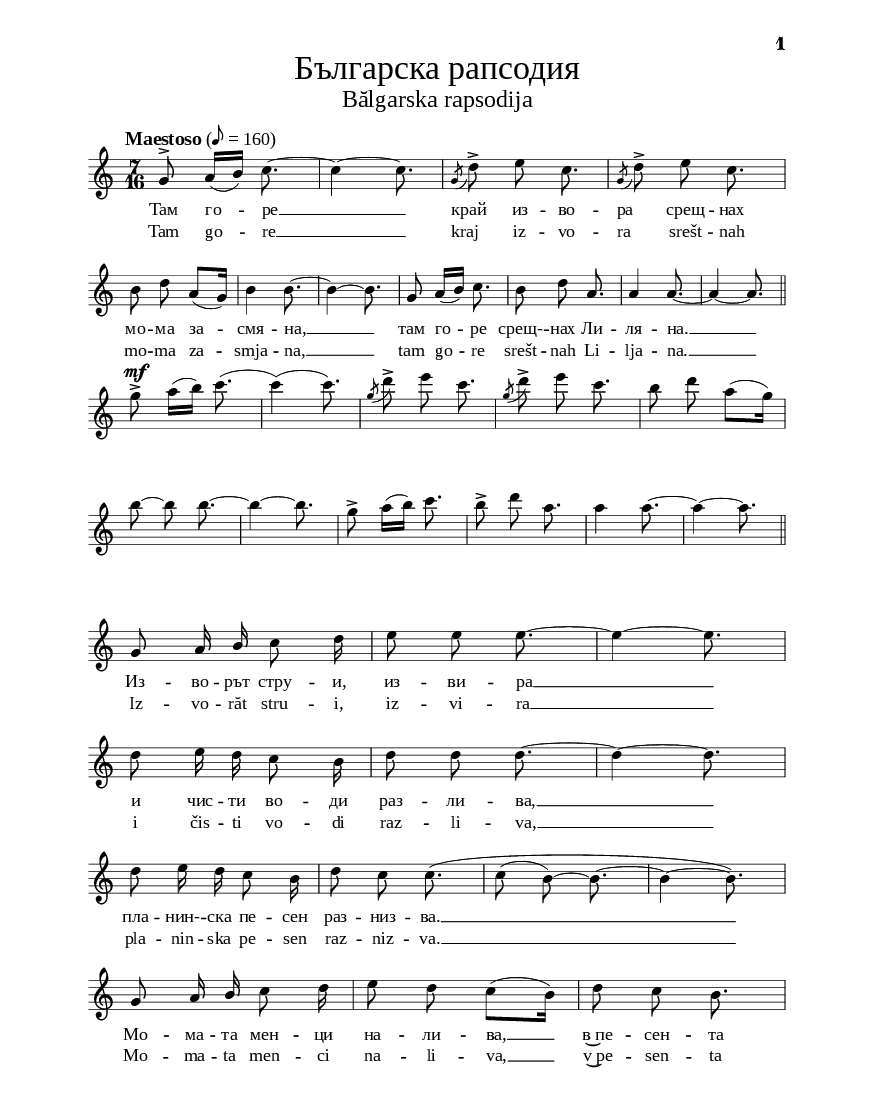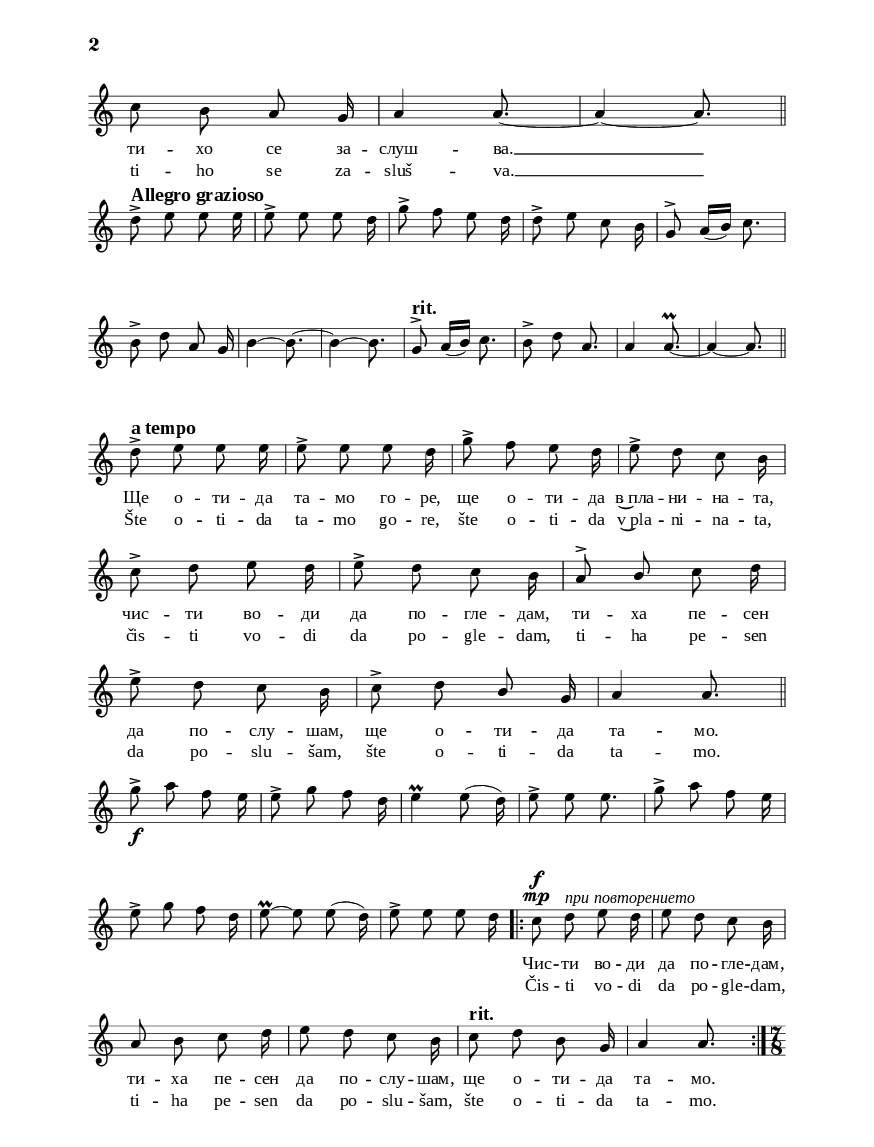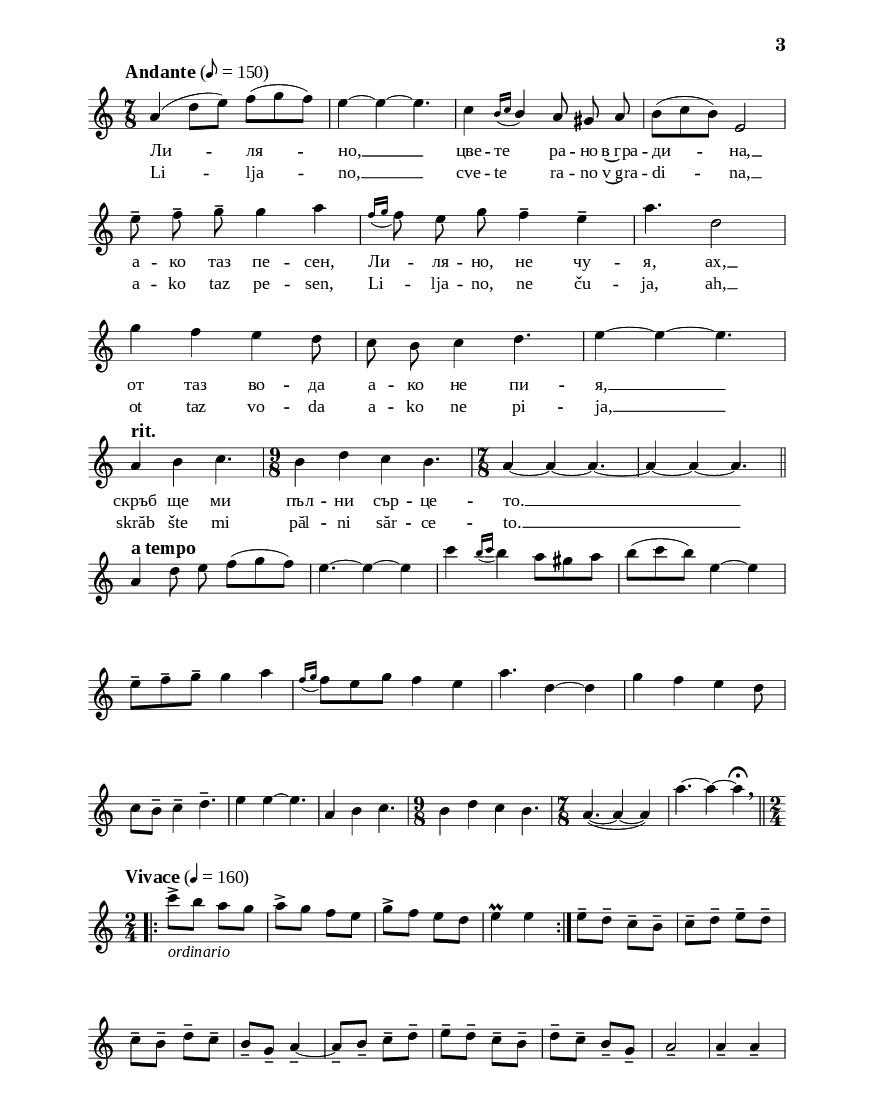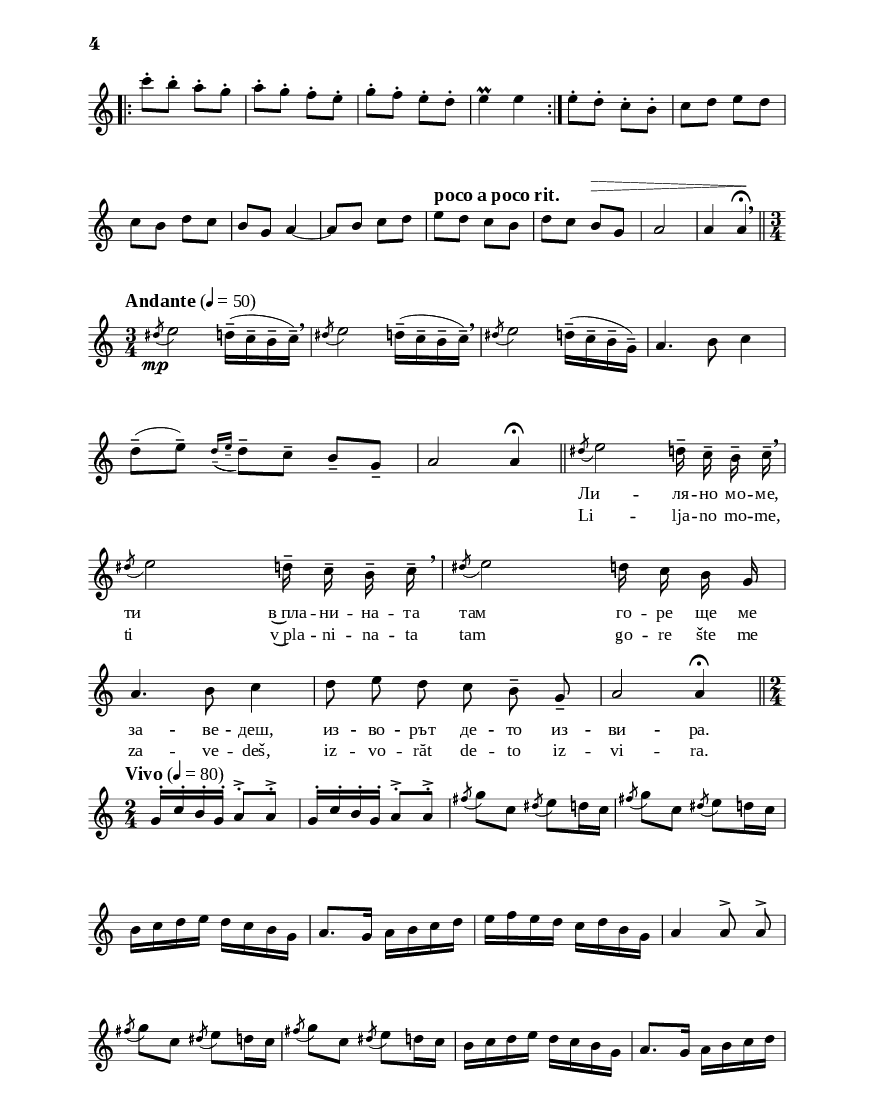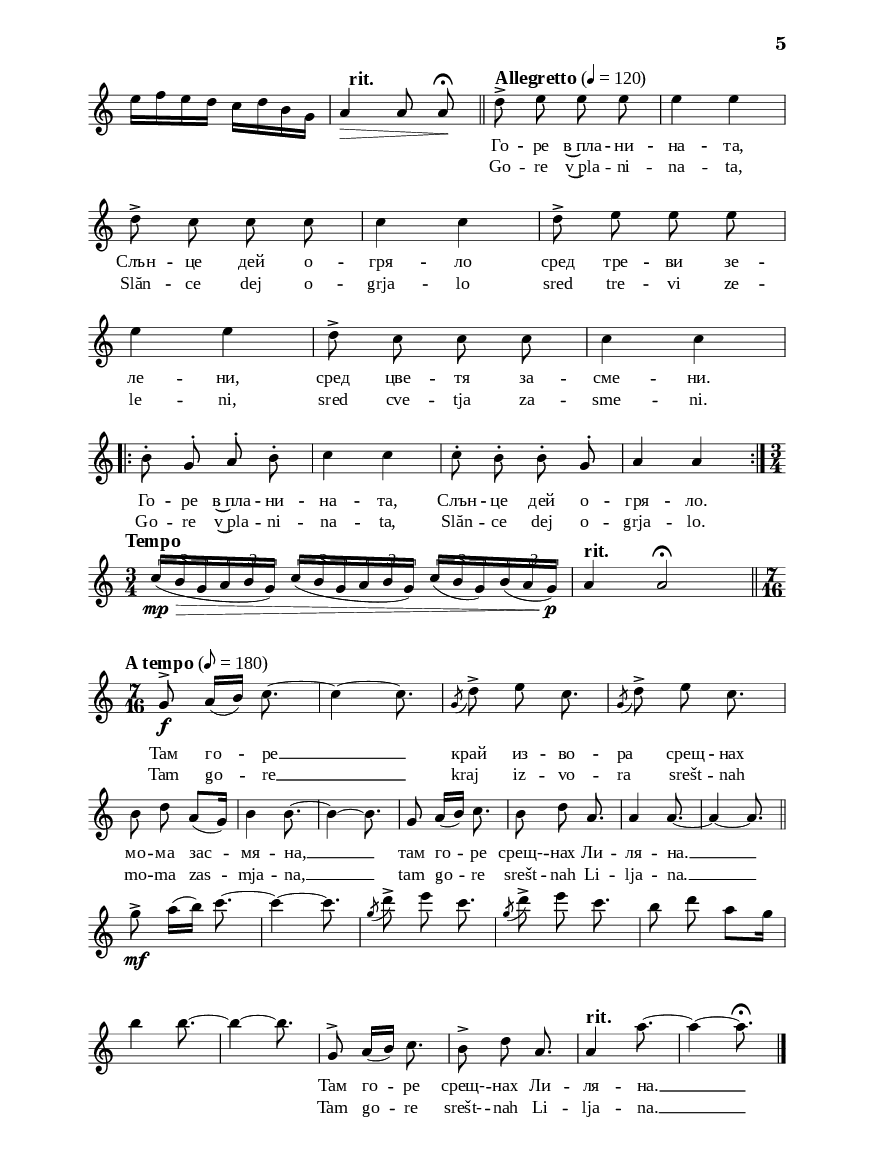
\version "2.24.3"

\include "include/globals.ily"

\bookpart {
  \label #'ref146
  \tocItem \markup "Българска рапсодия – Bălgarska rapsodija"
  \include "include/bookpart-paper.ily"
  \score {
    \include "include/score-layout.ily"

    \new Voice \relative c' {
      \clef treble
      \key c \major
      \time 7/16
      \tempoFunc "Maestoso" 8 "160"
      \autoBeamOff
      g'8^\accent a16([b]) c8. ~ | \noBreak
      c4 ~ c8. | \noBreak
      \acciaccatura {g8} d'^\accent e c8. | \noBreak
      \acciaccatura {g8} d'^\accent e c8. | \break
      b8 d a([g16]) | \noBreak

      b4 b8. ~| b4 ~ b8. | \noBreak
      g8 a16([b]) c8. | \noBreak
      b8 d a8. | \noBreak
      a4 a8. ~ | a4 ~ a8. | \bar "||" \break

      g'8\accent^\mf  a16[(b)] c8.( | \noBreak
      c4)(c8.) | \noBreak
      \acciaccatura {g8} d'8\accent e c8. | \noBreak
      \acciaccatura {g8} d'8\accent e c8. | \noBreak
      b8 d a([g16]) | \break
      b8 ~ b8 b8. ~ | \noBreak
      b4 ~ b8. | \noBreak
      g8 \accent a16 ([b]) c8. | \noBreak
      b8\accent d a8. | \noBreak
      a4 a8. ~ | \noBreak
      a4 ~ a8. | \bar "||" \break

      g,8 a16 \stemUp b \stemNeutral c8 d16 | \noBreak
      e8 e e8. ~ | \noBreak
      e4 ~ e8. | \break
      d8 e16 d16 c8 b16 | \noBreak
      d8 d d8. ~ | \noBreak

      d4 ~ d8. | \break

      d8 e16 d16 c8 b16 | \noBreak
      d8 c8  c8. \( |\noBreak
      c8( b) ~ b8. ~ | \noBreak
      b4 ~ b8. \) | \break
      g8 a16 \stemUp b \stemNeutral c8 d16 | \noBreak
      e8 d c8([b16]) | \noBreak

      d8 c b8. | \break
      c8 b a g16 | \noBreak
      a4 a8. ~| \noBreak
      a4 ~ a8. | \bar "||" \break
      \tempo "Allegro grazioso" d8^\accent e e e16 | \noBreak
      e8^\accent e e d16 | \noBreak

      g8^\accent f e d16 | \noBreak
      d8^\accent e c b16 | \noBreak
      g8^\accent a16([b]) c8. | \break
      b8^\accent d a g16 | \noBreak
      b4~ b8. ~ | \noBreak
      b4 ~ b8. | \noBreak
      \tempo "rit." g8^\accent a16([b]) c8. | \noBreak

      b8^\accent d a8. | \noBreak
      a4 a8.\prall ~ | \noBreak
      a4 ~ a8. | \bar "||" \break
      \tempo "a tempo" d8\accent e e e16 | \noBreak
      e8\accent e e d16 | \noBreak
      g8\accent f e d16 | \noBreak

      e8\accent d c b16 | \break
      c8\accent d e d16 | \noBreak
      e8\accent d c b16 | \noBreak
      a8^\accent \stemUp b \stemNeutral c d16 | \break

      e8\accent d c b16 | \noBreak
      c8\accent d \stemUp b \stemNeutral g16 | \noBreak
      a4 a8. | \bar "||"  \break
      g'8\f^\accent a f e16 | \noBreak
      e8^\accent g f d16 | \noBreak

      e4 \prall e8 (d16) | \noBreak
      e8^\accent e e8. | \noBreak
      g8^\accent a f e16 | \break
      e8^\accent g f d16 | \noBreak
      e8\prall~ e8 e8 (d16) | \noBreak
      e8^\accent e e d16  |  \noBreak

      \bar ".|:"
      c8 ^\markup{ \dynamic f } ^\mp d^\markup{\italic{при повторението} } e d16 | \noBreak
      e8 d c b16 | \break
      a8 b c d16 | \noBreak
      e8 d c b16 | \noBreak
      \tempo "rit." c8 d b g16 | \noBreak
      a4 a8. | \break \bar ":|."

      \time 7/8  \tempoFunc "Andante" 8 "150" a4 (d8[e]) f8([ g f]) | e4 ~ e4 ~ e4. | \noBreak

      c4 \acciaccatura{ b16[c] } \stemUp b4 \stemNeutral a8 gis a8 |  b8([c b])  e,2 | \break

      e'8\tenuto f\tenuto g\tenuto  g4 a4 |  \noBreak

      \acciaccatura {f16[g]}  f8 e g  f4\tenuto e4\tenuto | \noBreak
      a4. d,2 | \break
      g4 f e d8 | c b c4 d4. | e4 ~ e4 ~ e4. | \break

      \tempo "rit." a,4 b c4. | \time 9/8 b4 d c b4. | \noBreak
      \time 7/8
      a4 ~ a4 ~ a4. ~ | a4 ~ a4 ~ a4. | \bar "||"  \break
      \tempo "a tempo" a4  d8 e  f([ g f]) | e4. ~ e4 ~ e4 |  \noBreak

      c'4 \acciaccatura{ b16[c] } b4 a8 [gis  a] | b8 ( [c8 b]) e,4 ~ e4 | \break


      e8\tenuto[f\tenuto g\tenuto] g4 a4 | \noBreak
      \acciaccatura { f16[g] } f8[e g] f4 e | \noBreak

      a4. d,4 ~ d4 | \noBreak
      g4 f e d8 | \break

      c [b\tenuto] c4\tenuto d4.\tenuto| e4 e4 ~ e4. | \noBreak
      a,4 b c4. | \time 9/8 b4 d c b4. | \noBreak
      \time 7/8 a4.~ ( a4 ~ a4) | a'4. ~ a4 ~ a4 \fermata \breathe | \bar "|" \time 2/4 \break    \bar ".|:-||"

      \tempoFunc "Vivace" 4 "160"  c8_\markup{ \italic {ordinario} }\accent[b] a[g] | \noBreak
      a\accent[g] f[e] | \noBreak
      g\accent[f] e[d] | \noBreak
      e4\prall e | \noBreak \bar ":|."

      e8\tenuto[d]\tenuto c\tenuto[b]\tenuto | \noBreak
      c\tenuto[d]\tenuto e\tenuto[d]\tenuto | \break

      c\tenuto[b]\tenuto d\tenuto[c]\tenuto | \noBreak
      b\tenuto[g]\tenuto a4\tenuto~ | \noBreak
      a8\tenuto[b]\tenuto c\tenuto[d]\tenuto | \noBreak
      e\tenuto[d]\tenuto c\tenuto[b]\tenuto | \noBreak
      d\tenuto[c]\tenuto b\tenuto[g]\tenuto | \noBreak
      a2\tenuto | \noBreak
      a4\tenuto a\tenuto | \break \bar ".|:-|"


      c'8\staccato[b]\staccato a\staccato[g]\staccato | \noBreak
      a\staccato[g]\staccato f\staccato[e]\staccato | \noBreak
      g\staccato[f]\staccato e\staccato[d]\staccato | \noBreak
      e4\prall e | \noBreak  \bar ":|."

      e8\staccato[d]\staccato c\staccato[b]\staccato | \noBreak
      c[d] e[d] | \break

      c[b] d[c] | \noBreak
      b[g] a4~ | \noBreak
      a8[b] c[d] | \noBreak
      \tempo "poco a poco rit." e [d] c[b] | \noBreak
      d [c]  b^\>[g]  | \noBreak
      a2 | \noBreak
      a4 a \! \fermata \breathe | \bar "||" \time 3/4 \break

      \tempoFunc "Andante" 4 "50" \acciaccatura { dis8\mp } e2 d16\tenuto([c\tenuto b\tenuto c\tenuto]) \breathe | \noBreak
      \acciaccatura { dis8 } e2 d16\tenuto([c\tenuto  b\tenuto  c\tenuto]) \breathe | \noBreak
      \acciaccatura { dis8 } e2 d16\tenuto([c\tenuto b\tenuto g\tenuto]) | \noBreak
      a4. b8 c4 \break

      d8\tenuto([e\tenuto]) \acciaccatura { d16\tenuto([e\tenuto] } d8\tenuto)[c\tenuto] b\tenuto [g\tenuto] | \noBreak
      a2 a4 \fermata \bar "||" \noBreak
      \acciaccatura { dis8 } e2 d16\tenuto c\tenuto b\tenuto c\tenuto \breathe | \break
      \acciaccatura { dis8 } e2 d16\tenuto c\tenuto b\tenuto c\tenuto  \breathe | \noBreak

      \acciaccatura { dis8 } e2 d16 c b g | \break
      a4. b8 c4 | \noBreak
      d8 e d c b\tenuto g\tenuto | \noBreak
      a2 a4 \fermata | \noBreak \bar "||" \time 2/4 \break

      \tempoFunc "Vivo" 4 "80" g16^\staccato[c^\staccato b^\staccato g^\staccato] a8^\staccato ^\accent[a^\staccato ^\accent] | \noBreak
      g16^\staccato[c^\staccato b^\staccato g^\staccato] a8^\staccato^\accent[a^\staccato^\accent] | \noBreak
      \acciaccatura { fis'8 } g[c,] \acciaccatura { dis } e[d16 c] | \noBreak
      \acciaccatura { fis8 } g[c,] \acciaccatura { dis } e[d16 c] | \break

      b16[c d e] d[c b g] | \noBreak
      a8.[g16] a[b c d] | \noBreak
      e[f e d] c[d b g] | \noBreak
      a4 a8^\accent a^\accent \break

      \acciaccatura { fis'8 } g[c,] \acciaccatura { dis } e[d16 c] | \noBreak
      \acciaccatura { fis8 } g[c,] \acciaccatura { dis } e[d16 c] | \noBreak
      b[c d e] d[c b g] | \noBreak
      a8.[g16] a[b c d] | \break

      e[f e d] c[d b g] | \noBreak
      \tempo "  rit." a4\>  a8 a \!  \fermata | \bar "||" \noBreak
      \tempoFunc "Allegretto" 4 "120" d^\accent e e e | \noBreak
      e4 e | \break
      d8^\accent c c c | \noBreak

      c4 c | \noBreak
      d8^\accent e e e | \break
      e4 e | \noBreak
      d8^\accent c c c | \noBreak
      c4 c | \break \bar ".|:-|"
      b8^\staccato g^\staccato a^\staccato b^\staccato | \noBreak
      c4 c | \noBreak
      c8^\staccato b^\staccato b^\staccato g^\staccato | \noBreak
      a4 a |
      \time 3/4 \break \bar ":|."

      \override TupletBracket.positions = #'(3 . 3)
      \tempo "Tempo"
      \tuplet 3/2 8 { c16\>\mp([b g a b g]) c16([b g a b g]) c16([b g) b(a g\!\p])  } | \noBreak
      \tempo"rit." a4 a2 \fermata | \bar "||" \time 7/16 \break

      \tempoFunc "A tempo" 8 "180" g8\f^\accent a16([b]) c8.~ | \noBreak
      c4~ c8. | \noBreak
      \acciaccatura { g8 } d'^\accent e c8. | \noBreak
      \acciaccatura { g8 } d'^\accent e c8. | \break
      b8 d a([g16]) | \noBreak
      b4 b8. ~ | b4 ~ b8. |\noBreak
      g8 a16([b]) c8. | \noBreak
      b8 d a8. | \noBreak
      a4 a8. ~ | a4 ~ a8. \bar "||" \break
      g'8\mf\accent a16([b]) c8.~ | \noBreak
      c4~ c8. | \noBreak
      \acciaccatura { g8 } d'8\accent e c8. | \noBreak

      \acciaccatura { g8 } d'8\accent e c8. | \noBreak
      b8 d a[g16]| \break
      b4 b8. ~ | b4 ~ b8. | \noBreak
      g,8^\accent a16([b]) c8. | \noBreak
      b8^\accent d a8. \tempo "rit." | \noBreak
      a4 a'8. ~ | \noBreak
      a4 ~ a8. \fermata | \bar "|."
    }

    \addlyrics {
      Там го -- ре __ край из -- во -- ра срещ -- нах мо -- ма за --
      смя -- на, __ там го -- ре "срещ-" -- нах Ли -- ля -- на. __ ""
      \repeat unfold 21 { \skip 1 }
      Из -- во -- рът стру -- и, из -- ви -- ра __ и чис -- ти во -- ди раз -- ли -- ва, __
      пла -- "нин-" -- ска пе -- сен раз -- низ -- ва. __
      \repeat unfold 1 { \skip 1 }
      Mо -- ма -- та мен -- ци на -- ли -- ва, __
      в~пе -- сен -- та ти -- хо се за -- слуш -- ва. __ ""
      \repeat unfold 31 { \skip 1  }
      Ще о -- ти -- да та -- мо го -- ре, ще о -- ти -- да
      в~пла -- ни -- на -- та, чис -- ти во -- ди да по -- гле -- дам, ти -- ха пе -- сен
      да по -- слу -- шам, ще о -- ти -- да та -- мо.
      \repeat unfold 27 { \skip 2 }
      Чис -- ти во -- ди да по -- гле -- дам, ти -- ха пе -- сен да по -- слу -- шам,
      ще о -- ти -- да та -- мо. Ли -- ля -- но, __
      цве -- те ра -- но в~гра -- ди -- на, __ а -- ко таз пе -- сен,
      Ли -- ля -- но, не чу -- я, ах, __ от таз во -- да а -- ко не пи -- я, __
      скръб ще ми пъл -- ни сър -- це -- то. __ ""
      \repeat unfold 97 { \skip 1 }
      Ли -- ля -- но мо -- ме, ти в~пла -- ни -- на -- та
      там го -- ре ще ме за -- ве -- деш, из -- во -- рът де -- то из -- ви -- ра.
      \repeat unfold 30 { \skip 1 }
      Го -- ре в~пла -- ни -- на -- та, Слън -- це дей о --
      гря -- ло сред тре -- ви зе -- ле -- ни, сред цве -- тя за -- сме -- ни.
      Го -- ре в~пла -- ни -- на -- та, Слън -- це дей о -- гря -- ло.
      \repeat unfold 5 { \skip 1 }
      Там го -- ре __ край из -- во -- ра срещ -- нах мо -- ма зас -- мя -- на, __
      там го -- ре "срещ-" -- нах Ли -- ля -- на. __ ""
      \repeat unfold 13 { \skip 1 }
      Там го -- ре "срещ-" -- нах Ли -- ля -- на. __ ""
    }

    \addlyrics {
      Tam go -- re __ kraj iz -- vo -- ra srešt -- nah mo -- ma za --
      smja -- na, __ tam go -- re srešt -- nah Li -- lja -- na. __ ""
      \repeat unfold 21 { \skip 1 }
      Iz -- vo -- răt stru -- i, iz -- vi -- ra __ i čis -- ti vo -- di raz -- li -- va, __
      pla -- nin -- ska pe -- sen raz -- niz -- va. __
      \repeat unfold 1 { \skip 1 }
      Mo -- ma -- ta men -- ci na -- li -- va, __
      v~pe -- sen -- ta ti -- ho se za -- sluš -- va. __ ""
      \repeat unfold 31 { \skip 1 }
      Šte o -- ti -- da ta -- mo go -- re, šte o -- ti -- da
      v~pla -- ni -- na -- ta, čis -- ti vo -- di da po -- gle -- dam, ti -- ha pe -- sen
      da po -- slu -- šam, šte o -- ti -- da ta -- mo.
      \repeat unfold 27 { \skip 1 }
      Čis -- ti vo -- di da po -- gle -- dam, ti -- ha pe -- sen da po -- slu -- šam,
      šte o -- ti -- da ta -- mo. Li -- lja -- no, __
      cve -- te ra -- no v~gra -- di -- na, __ a -- ko taz pe -- sen,
      Li -- lja -- no, ne ču -- ja, ah, __ ot taz vo -- da a -- ko ne pi -- ja, __
      skrăb šte mi păl -- ni săr -- ce -- to. __ ""
      \repeat unfold 97 { \skip 1 }
      Li -- lja -- no mo -- me, ti v~pla -- ni -- na -- ta
      tam go -- re šte me za -- ve -- deš, iz -- vo -- răt de -- to iz -- vi -- ra.
      \repeat unfold 30 { \skip 1 }
      Go -- re v~pla -- ni -- na -- ta, Slăn -- ce dej o --
      grja -- lo sred tre -- vi ze -- le -- ni, sred cve -- tja za -- sme -- ni.
      Go -- re v~pla -- ni -- na -- ta, Slăn -- ce dej o -- grja -- lo.
      \repeat unfold 5 { \skip 1 }
      Tam go -- re __ kraj iz -- vo -- ra srešt -- nah mo -- ma zas -- mja -- na, __
      tam go -- re srešt -- nah Li -- lja -- na. __ ""
      \repeat unfold 13 { \skip 1 }
      Tam go -- re "srešt-" -- nah Li -- lja -- na. __ ""
    }

    \header {
      title = \titleFunc "Българска рапсодия" "Bălgarska rapsodija"
    }

    \midi{}

  } % score

  \pageBreak
  % include foreign translation(s) of the song
  \version "2.22.1"

\markup \fill-line { \fontsize #deTitleFontSize "Bulgarische Rapsodie" }
\markup \null
\markup \null
\markup \fontsize #deCoupletFontSize {
  \hspace #3
  \override #`(baseline-skip . ,deCoupletBaselineSkip)

  \column {
    \line { " " }

    \line { " "Dort oben bei den Quellen habe ich ein lächelndes Mädchen getroffen,}

    \line { " "dort oben habe ich Liljana getroffen.}

    \line { " "Die Quelle strömt und entspringt,}

    \line { " "und gießt das reine Wasser}

    \line { " "und singt ein Berglied.}

    \line { " "Das Mädchen gießt die Kupferkessel ein}

    \line { " "und lauscht dem Lied.}

    \line { " "Ich gehe dort oben hin,}

    \line { " "ich gehe in die Bergen,}

    \line { " "damit ich das reine Wasser anschaue }

    \line { " "und dem leisen Lied lausche,}

    \line { " "ich gehe dorthin.}

    \line { " "Damit ich das reine Wasser anschaue,}

    \line { " "damit ich dem leisen Lied lausche,}

    \line { " "gehe ich dorthin.}

    \line { " "Liliano, Frühblume im Garten,}

    \line { " "wenn ich dieses Lied, Liliano, nicht höre,}

    \line { " "ah, wenn ich von diesem Wasser nicht trinke}

    \line { " "wird Trauer mein Herz erfüllen.}

    \line { " "Liliano, Mädchen,}

    \line { " "du wirst mich dort oben ins Gebirge bringen,}

    \line { " "dort, wo die Quelle entspringt.}

    \line { " "Oben im Gebirge,}

    \line { " "wo die Sonne scheint,}

    \line { " "zwischen den grünen Gräsern,}

    \line { " "zwischen den lächelnden Blumen.}

    \line { " "Oben im Gebirge,}

    \line { " "wo die Sonne schien.}
    

    \line { " "Dort oben bei den Quellen }

    \line { " "traf ich ein lächelndes Mädchen,}

    \line { " "dort oben traf ich Liljana.}

  }
}


} % bookpart
